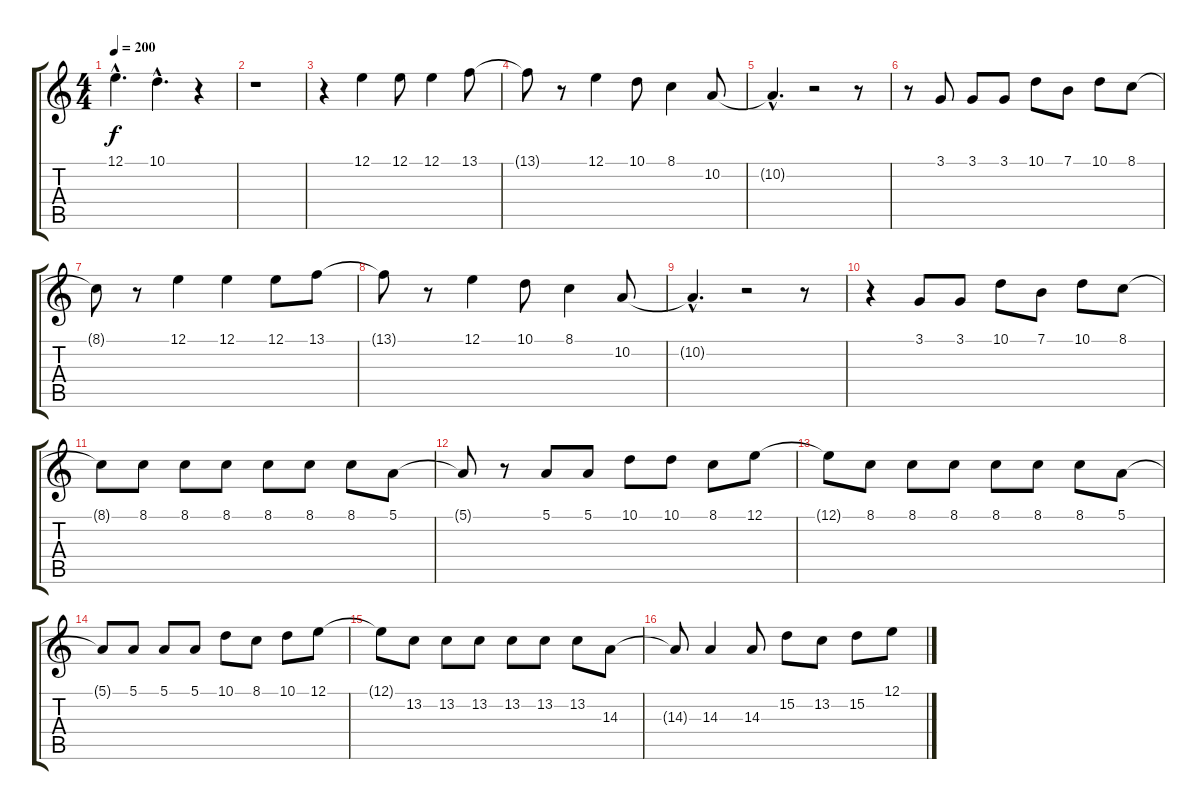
\track "" {instrument fx5brightness}
\staff {score tabs}
\tuning (E4 B3 G3 D3 A2 E2) {hide}
\ts (4 4)
\tempo 200
\clef g2
\ks c
12.1{hac}.4{d dy f} 10.1{hac}.4{d} r.4 |
r.1 |
r.4 12.1.4 12.1.8 12.1.4 13.1.8 |
13.1{t}.8 r.8 12.1.4 10.1.8 8.1.4 10.2.8 |
10.2{hac t}.4{d} r.2 r.8 |
r.8 3.1.8 3.1.8 3.1.8 10.1.8 7.1.8 10.1.8 8.1.8 |
8.1{t}.8 r.8 12.1.4 12.1.4 12.1.8 13.1.8 |
13.1{t}.8 r.8 12.1.4 10.1.8 8.1.4 10.2.8 |
10.2{hac t}.4{d} r.2 r.8 |
r.4 3.1.8 3.1.8 10.1.8 7.1.8 10.1.8 8.1.8 |
8.1{t}.8 8.1.8 8.1.8 8.1.8 8.1.8 8.1.8 8.1.8 5.1.8 |
5.1{t}.8 r.8 5.1.8 5.1.8 10.1.8 10.1.8 8.1.8 12.1.8 |
12.1{t}.8 8.1.8 8.1.8 8.1.8 8.1.8 8.1.8 8.1.8 5.1.8 |
5.1{t}.8 5.1.8 5.1.8 5.1.8 10.1.8 8.1.8 10.1.8 12.1.8 |
12.1{t}.8 13.2.8 13.2.8 13.2.8 13.2.8 13.2.8 13.2.8 14.3.8 |
14.3{t}.8 14.3.4 14.3.8 15.2.8 13.2.8 15.2.8 12.1.8
